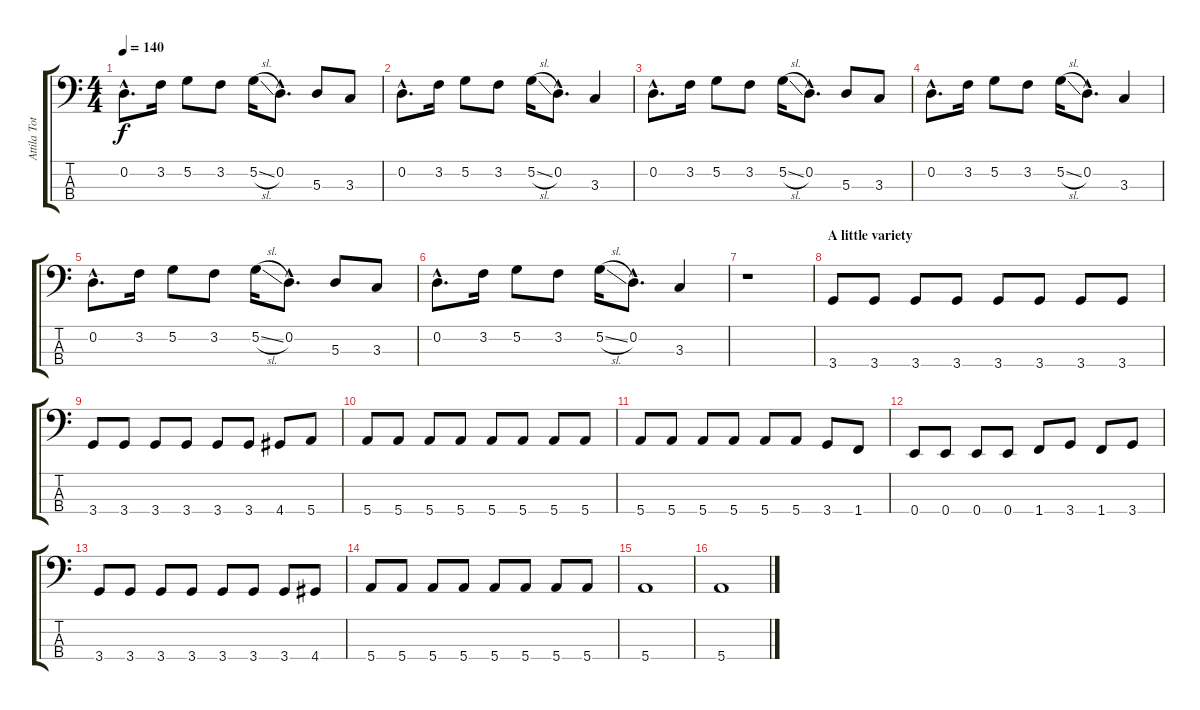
\track ("Attila Toth" "Attila Tot") {instrument electricbasspick}
\staff {score tabs}
\tuning (G2 D2 A1 E1) {hide}
\ts (4 4)
\tempo 140
\clef f4
\ks c
0.2{hac}.8{d dy f} 3.2.16 5.2.8 3.2.8 5.2{sl}.16 0.2{hac}.8{d} 5.3.8 3.3.8 |
0.2{hac}.8{d} 3.2.16 5.2.8 3.2.8 5.2{sl}.16 0.2{hac}.8{d} 3.3.4 |
0.2{hac}.8{d} 3.2.16 5.2.8 3.2.8 5.2{sl}.16 0.2{hac}.8{d} 5.3.8 3.3.8 |
0.2{hac}.8{d} 3.2.16 5.2.8 3.2.8 5.2{sl}.16 0.2{hac}.8{d} 3.3.4 |
0.2{hac}.8{d} 3.2.16 5.2.8 3.2.8 5.2{sl}.16 0.2{hac}.8{d} 5.3.8 3.3.8 |
0.2{hac}.8{d} 3.2.16 5.2.8 3.2.8 5.2{sl}.16 0.2{hac}.8{d} 3.3.4 |
r.1 |
\section ("" "A little variety")
3.4.8 3.4.8 3.4.8 3.4.8 3.4.8 3.4.8 3.4.8 3.4.8 |
3.4.8 3.4.8 3.4.8 3.4.8 3.4.8 3.4.8 4.4.8 5.4.8 |
5.4.8 5.4.8 5.4.8 5.4.8 5.4.8 5.4.8 5.4.8 5.4.8 |
5.4.8 5.4.8 5.4.8 5.4.8 5.4.8 5.4.8 3.4.8 1.4.8 |
0.4.8 0.4.8 0.4.8 0.4.8 1.4.8 3.4.8 1.4.8 3.4.8 |
3.4.8 3.4.8 3.4.8 3.4.8 3.4.8 3.4.8 3.4.8 4.4.8 |
5.4.8 5.4.8 5.4.8 5.4.8 5.4.8 5.4.8 5.4.8 5.4.8 |
5.4.1 |
5.4.1
